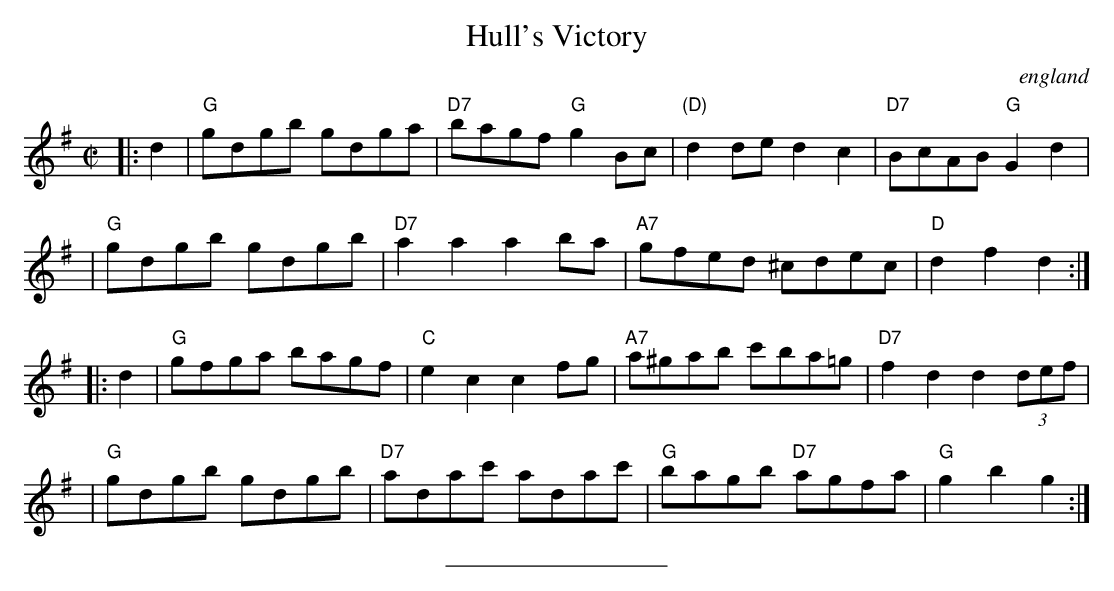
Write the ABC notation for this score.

X:1
T: Hull's Victory
O:england
M: C|
L: 1/8
K: G
|: d2 \
| "G"gdgb gdga | "D7"bagf "G"g2Bc | "(D)"d2de d2c2 | "D7"BcAB "G"G2d2 |
| "G"gdgb gdgb | "D7"a2a2 a2ba | "A7"gfed ^cdec | "D"d2f2 d2 :|
|: d2 \
| "G"gfga bagf | "C"e2c2 c2fg | "A7"a^gab c'ba=g | "D7"f2d2 d2(3def |
| "G"gdgb gdgb | "D7"adac' adac' | "G"bagb "D7"agfa | "G"g2b2g2 :|
